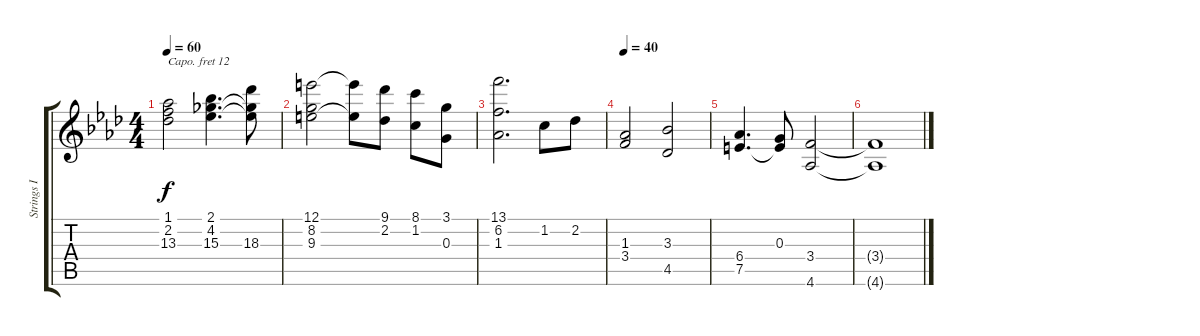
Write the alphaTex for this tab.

\track ("Strings I" "Strings I") {instrument stringensemble1}
\staff {score tabs}
\capo 12
\tuning (E4 B3 G3 D3 A2 E2) {hide}
\ts (4 4)
\tempo 60
\clef g2
\ks ab
(1.1 2.2 13.3).2{dy f} (2.1 4.2 15.3).4{d} (2.1{t} 4.2{t} 18.3).8 |
(12.1 8.2 9.3).2 (12.1{t} 9.3{t}).8 (9.1 2.2).8 (8.1 1.2).8 (3.1 0.3).8 |
(13.1 6.2 1.3).2{d} 1.2.8 2.2.8 |
\tempo 40
(1.3 3.4).2 (3.3 4.5).2 |
(6.4 7.5).4{d} (0.3 7.5{t}).8 (3.4 4.6).2 |
(3.4{t} 4.6{t}).1
